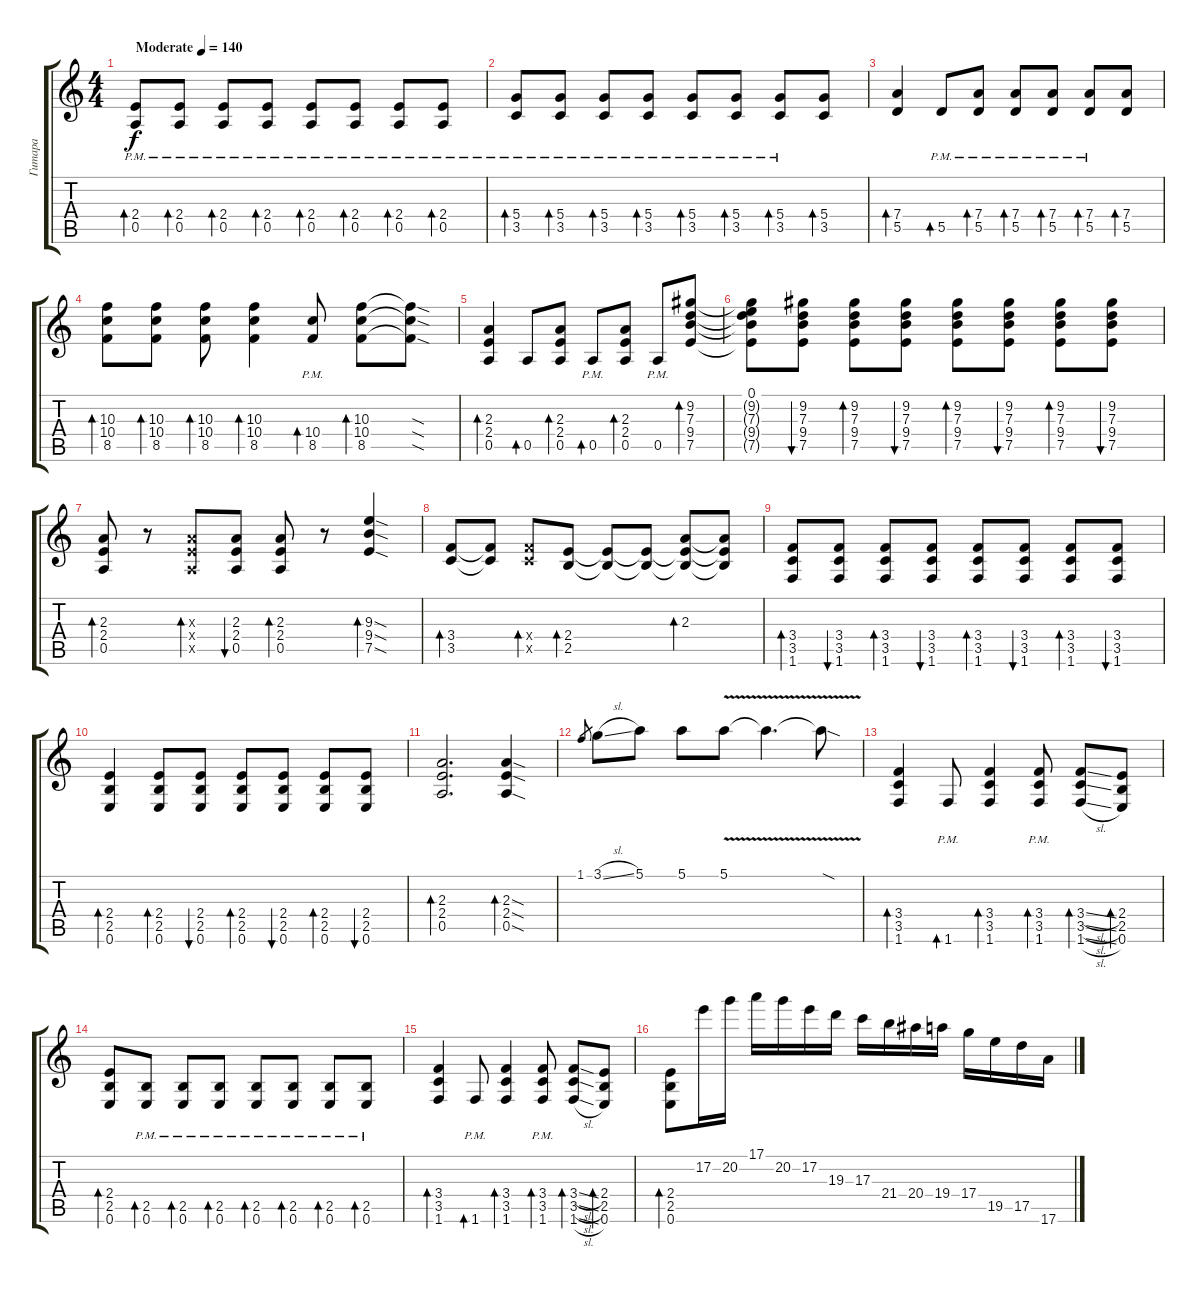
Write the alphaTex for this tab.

\track ("Гитара" "Гитара") {instrument distortionguitar}
\staff {score tabs}
\tuning (E4 B3 G3 D3 A2 E2) {hide}
\ts (4 4)
\tempo (140 "Moderate")
\clef g2
\ks c
(2.4{pm} 0.5{pm}).8{bd 60 dy f instrument distortionguitar} (2.4{pm} 0.5{pm}).8{bd 60} (2.4{pm} 0.5{pm}).8{bd 60} (2.4{pm} 0.5{pm}).8{bd 60} (2.4{pm} 0.5{pm}).8{bd 60} (2.4{pm} 0.5{pm}).8{bd 60} (2.4{pm} 0.5{pm}).8{bd 60} (2.4{pm} 0.5{pm}).8{bd 60} |
(5.4{pm} 3.5{pm}).8{bd 60} (5.4{pm} 3.5{pm}).8{bd 60} (5.4{pm} 3.5{pm}).8{bd 60} (5.4{pm} 3.5{pm}).8{bd 60} (5.4{pm} 3.5{pm}).8{bd 60} (5.4{pm} 3.5{pm}).8{bd 60} (5.4{pm} 3.5{pm}).8{bd 60} (5.4 3.5).8{bd 60} |
(7.4 5.5).4{bd 60} 5.5{pm}.8{bd 60} (7.4{pm} 5.5{pm}).8{bd 60} (7.4{pm} 5.5{pm}).8{bd 60} (7.4{pm} 5.5{pm}).8{bd 60} (7.4{pm} 5.5{pm}).8{bd 60} (7.4 5.5).8{bd 60} |
(10.3 10.4 8.5).8{bd 60} (10.3 10.4 8.5).8{bd 60} (10.3 10.4 8.5).8{bd 60} (10.3 10.4 8.5).4{bd 60} (10.4{pm} 8.5{pm}).8{bd 60} (10.3 10.4 8.5).8{bd 60} (10.3{sod t} 10.4{sod t} 8.5{sod t}).8 |
(2.3 2.4 0.5).4{bd 60} 0.5.8{bd 60} (2.3 2.4 0.5).8{bd 60} 0.5{pm}.8{bd 60} (2.3 2.4 0.5).8{bd 60} 0.5{pm}.8 (9.2 7.3 9.4 7.5).8{bd 60} |
(0.1 9.2{t} 7.3{t} 9.4{t} 7.5{t}).8 (9.2 7.3 9.4 7.5).8{bu 60} (9.2 7.3 9.4 7.5).8{bd 60} (9.2 7.3 9.4 7.5).8{bu 60} (9.2 7.3 9.4 7.5).8{bd 60} (9.2 7.3 9.4 7.5).8{bu 60} (9.2 7.3 9.4 7.5).8{bd 60} (9.2 7.3 9.4 7.5).8{bu 60} |
(2.3 2.4 0.5).8{bd 60} r.8 (2.3{x} 2.4{x} 0.5{x}).8{bd 60} (2.3 2.4 0.5).8{bu 60} (2.3 2.4 0.5).8{bd 60} r.8 (9.3{sod} 9.4{sod} 7.5{sod}).4{bd 60} |
(3.4 3.5).8{bd 60} (3.4{t} 3.5{t}).8 (3.4{x} 3.5{x}).8{bd 60} (2.4 2.5).8{bd 60} (2.4{t} 2.5{t}).8 (2.4{t} 2.5{t}).8 (2.3 2.4{t} 2.5{t}).8{bd 60} (2.3{t} 2.4{t} 2.5{t}).8 |
(3.4 3.5 1.6).8{bd 60} (3.4 3.5 1.6).8{bu 60} (3.4 3.5 1.6).8{bd 60} (3.4 3.5 1.6).8{bu 60} (3.4 3.5 1.6).8{bd 60} (3.4 3.5 1.6).8{bu 60} (3.4 3.5 1.6).8{bd 60} (3.4 3.5 1.6).8{bu 60} |
(2.4 2.5 0.6).4{bd 60} (2.4 2.5 0.6).8{bd 60} (2.4 2.5 0.6).8{bu 60} (2.4 2.5 0.6).8{bd 60} (2.4 2.5 0.6).8{bu 60} (2.4 2.5 0.6).8{bd 60} (2.4 2.5 0.6).8{bu 60} |
(2.3 2.4 0.5).2{d bd 60} (2.3{sod} 2.4{sod} 0.5{sod}).4{bd 60} |
1.1.8{gr} 3.1{sl}.8 5.1.8 5.1.8 5.1{v}.8 5.1{v t}.4{d} 5.1{sod t}.8 |
(3.4 3.5 1.6).4{bd 60} 1.6{pm}.8{bd 60} (3.4 3.5 1.6).4{bd 60} (3.4{pm} 3.5{pm} 1.6{pm}).8{bd 60} (3.4{sl} 3.5{sl} 1.6{sl}).8{bd 60} (2.4 2.5 0.6).8{bd 60} |
(2.4 2.5 0.6).8{bd 60} (2.5{pm} 0.6{pm}).8{bd 60} (2.5{pm} 0.6{pm}).8{bd 60} (2.5{pm} 0.6{pm}).8{bd 60} (2.5{pm} 0.6{pm}).8{bd 60} (2.5{pm} 0.6{pm}).8{bd 60} (2.5{pm} 0.6{pm}).8{bd 60} (2.5{pm} 0.6{pm}).8{bd 60} |
(3.4 3.5 1.6).4{bd 60} 1.6{pm}.8{bd 60} (3.4 3.5 1.6).4{bd 60} (3.4{pm} 3.5{pm} 1.6{pm}).8{bd 60} (3.4{sl} 3.5{sl} 1.6{sl}).8{bd 60} (2.4 2.5 0.6).8{bd 60} |
(2.4 2.5 0.6).8{bd 60} 17.2.16 20.2.16 17.1.16 20.2.16 17.2.16 19.3.16 17.3.16 21.4.16 20.4.16 19.4.16 17.4.16 19.5.16 17.5.16 17.6.16
